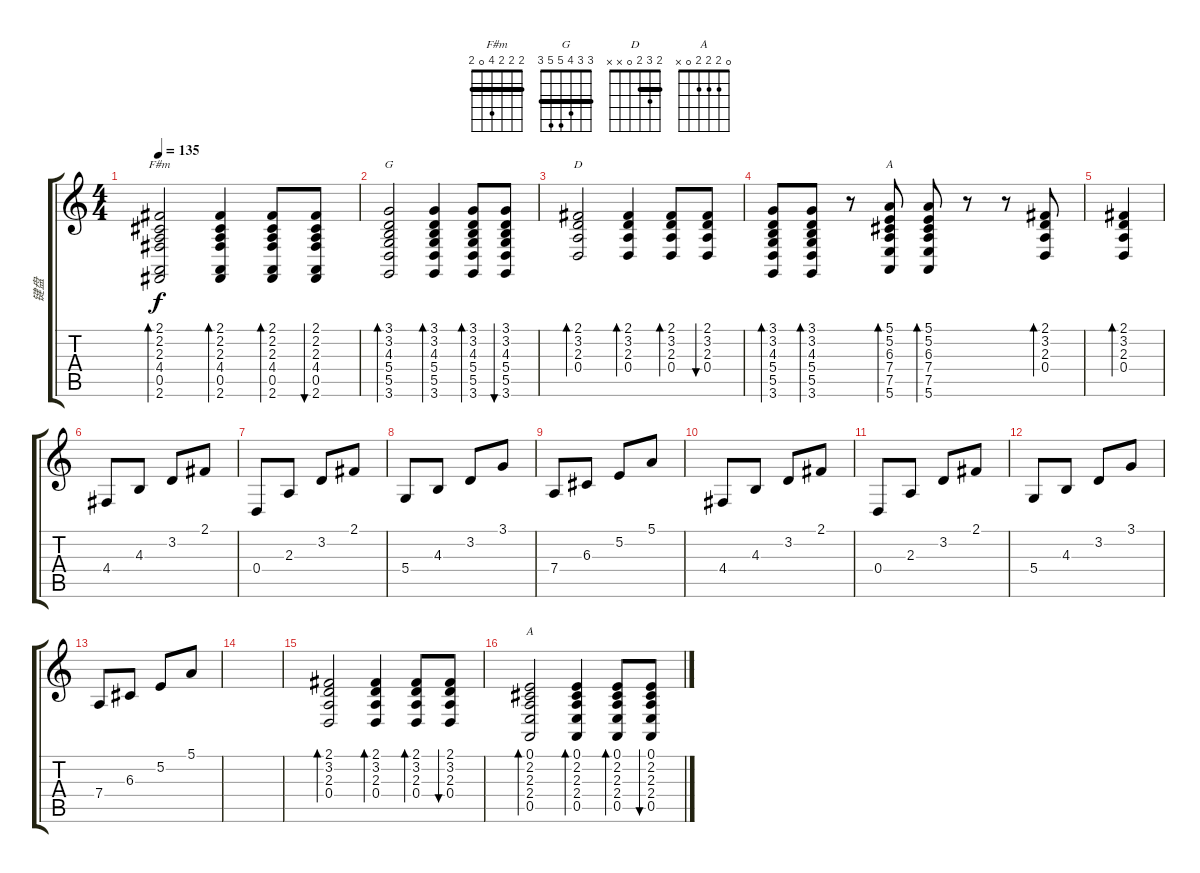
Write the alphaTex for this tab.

\track ("键盘" "键盘") {instrument electricgrandpiano}
\staff {score tabs}
\tuning (E4 B3 G3 D3 A2 E2) {hide}
\chord ("F#m" 2 2 2 4 0 2) {barre 2}
\chord ("G" 3 3 4 5 5 3) {barre 3}
\chord ("D" 2 3 2 0 x x) {barre 2}
\chord ("A" 5 5 6 7 7 5) {firstfret 5 barre 5}
\chord ("A" 0 2 2 2 0 x)
\ts (4 4)
\tempo 135
\clef g2
\ks c
(2.1 2.2 2.3 4.4 0.5 2.6).2{bd 60 ch "F#m" dy f} (2.1 2.2 2.3 4.4 0.5 2.6).4{bd 60} (2.1 2.2 2.3 4.4 0.5 2.6).8{bd 60} (2.1 2.2 2.3 4.4 0.5 2.6).8{bu 60} |
(3.1 3.2 4.3 5.4 5.5 3.6).2{bd 60 ch "G"} (3.1 3.2 4.3 5.4 5.5 3.6).4{bd 60} (3.1 3.2 4.3 5.4 5.5 3.6).8{bd 60} (3.1 3.2 4.3 5.4 5.5 3.6).8{bu 60} |
(2.1 3.2 2.3 0.4).2{bd 60 ch "D"} (2.1 3.2 2.3 0.4).4{bd 60} (2.1 3.2 2.3 0.4).8{bd 60} (2.1 3.2 2.3 0.4).8{bu 60} |
(3.1 3.2 4.3 5.4 5.5 3.6).8{bd 60} (3.1 3.2 4.3 5.4 5.5 3.6).8{bd 60} r.8 (5.1 5.2 6.3 7.4 7.5 5.6).8{bd 60 ch "A"} (5.1 5.2 6.3 7.4 7.5 5.6).8{bd 60} r.8 r.8 (2.1 3.2 2.3 0.4).8{bd 60} |
(2.1 3.2 2.3 0.4).4{bd 60} |
4.4.8 4.3.8 3.2.8 2.1.8 |
0.4.8 2.3.8 3.2.8 2.1.8 |
5.4.8 4.3.8 3.2.8 3.1.8 |
7.4.8 6.3.8 5.2.8 5.1.8 |
4.4.8 4.3.8 3.2.8 2.1.8 |
0.4.8 2.3.8 3.2.8 2.1.8 |
5.4.8 4.3.8 3.2.8 3.1.8 |
7.4.8 6.3.8 5.2.8 5.1.8 |
|
(2.1 3.2 2.3 0.4).2{bd 60} (2.1 3.2 2.3 0.4).4{bd 60} (2.1 3.2 2.3 0.4).8{bd 60} (2.1 3.2 2.3 0.4).8{bu 60} |
(0.1 2.2 2.3 2.4 0.5).2{bd 60 ch "A"} (0.1 2.2 2.3 2.4 0.5).4{bd 60} (0.1 2.2 2.3 2.4 0.5).8{bd 60 txt ""} (0.1 2.2 2.3 2.4 0.5).8{bu 60}
